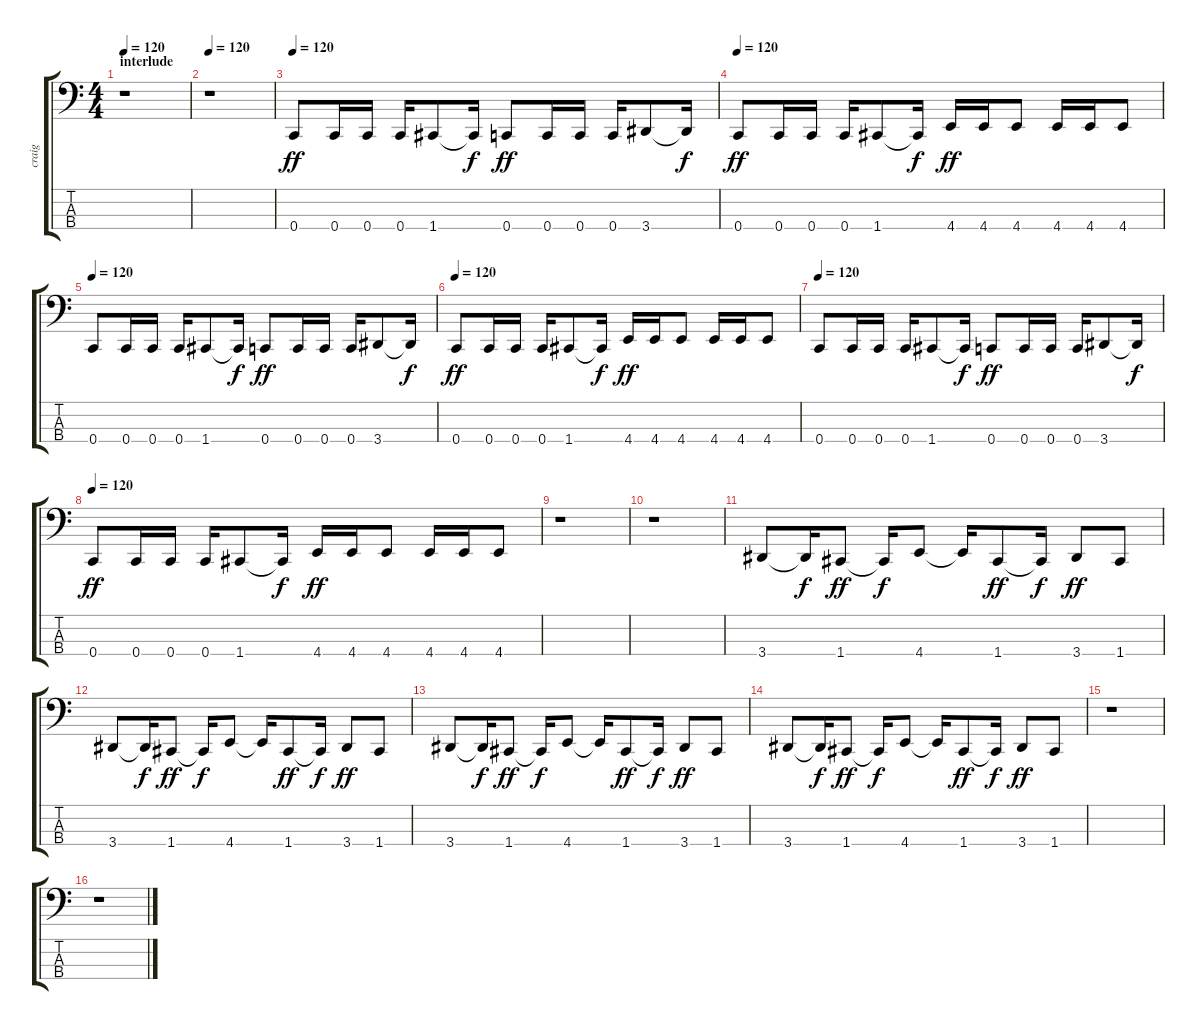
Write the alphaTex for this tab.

\track ("craig" "craig") {instrument slapbass1}
\staff {score tabs}
\tuning (Eb2 Bb1 F1 C1) {hide}
\ts (4 4)
\section ("" "interlude")
\tempo 120
\clef f4
\ks c
r.1{dy f} |
\tempo 120
r.1 |
\tempo 120
0.4.8{dy ff} 0.4.16 0.4.16 0.4.16 1.4.8 1.4{t}.16{dy f} 0.4.8{dy ff} 0.4.16 0.4.16 0.4.16 3.4.8 3.4{t}.16{dy f} |
\tempo 120
0.4.8{dy ff} 0.4.16 0.4.16 0.4.16 1.4.8 1.4{t}.16{dy f} 4.4.16{dy ff} 4.4.16 4.4.8 4.4.16 4.4.16 4.4.8 |
\tempo 120
0.4.8 0.4.16 0.4.16 0.4.16 1.4.8 1.4{t}.16{dy f} 0.4.8{dy ff} 0.4.16 0.4.16 0.4.16 3.4.8 3.4{t}.16{dy f} |
\tempo 120
0.4.8{dy ff} 0.4.16 0.4.16 0.4.16 1.4.8 1.4{t}.16{dy f} 4.4.16{dy ff} 4.4.16 4.4.8 4.4.16 4.4.16 4.4.8 |
\tempo 120
0.4.8 0.4.16 0.4.16 0.4.16 1.4.8 1.4{t}.16{dy f} 0.4.8{dy ff} 0.4.16 0.4.16 0.4.16 3.4.8 3.4{t}.16{dy f} |
\tempo 120
0.4.8{dy ff} 0.4.16 0.4.16 0.4.16 1.4.8 1.4{t}.16{dy f} 4.4.16{dy ff} 4.4.16 4.4.8 4.4.16 4.4.16 4.4.8 |
r.1 |
r.1 |
3.4.8 3.4{t}.16{dy f} 1.4.8{dy ff} 1.4{t}.16{dy f} 4.4.8 4.4{t}.16 1.4.8{dy ff} 1.4{t}.16{dy f} 3.4.8{dy ff} 1.4.8 |
3.4.8 3.4{t}.16{dy f} 1.4.8{dy ff} 1.4{t}.16{dy f} 4.4.8 4.4{t}.16 1.4.8{dy ff} 1.4{t}.16{dy f} 3.4.8{dy ff} 1.4.8 |
3.4.8 3.4{t}.16{dy f} 1.4.8{dy ff} 1.4{t}.16{dy f} 4.4.8 4.4{t}.16 1.4.8{dy ff} 1.4{t}.16{dy f} 3.4.8{dy ff} 1.4.8 |
3.4.8 3.4{t}.16{dy f} 1.4.8{dy ff} 1.4{t}.16{dy f} 4.4.8 4.4{t}.16 1.4.8{dy ff} 1.4{t}.16{dy f} 3.4.8{dy ff} 1.4.8 |
r.1 |
r.1
